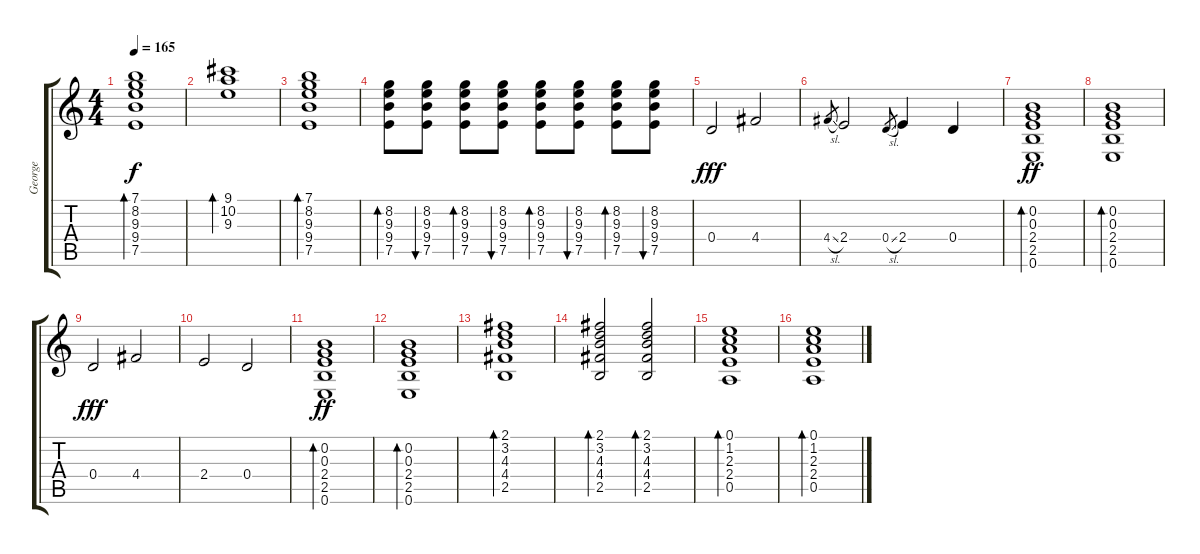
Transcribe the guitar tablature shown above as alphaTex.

\track ("George" "George") {instrument electricguitarclean}
\staff {score tabs}
\tuning (E4 B3 G3 D3 A2 E2) {hide}
\ts (4 4)
\tempo 165
\clef g2
\ks c
(7.1 8.2 9.3 9.4 7.5).1{bd 240 dy f} |
(9.1 10.2 9.3).1{bd 240} |
(7.1 8.2 9.3 9.4 7.5).1{bd 240} |
(8.2 9.3 9.4 7.5).8{bd 60} (8.2 9.3 9.4 7.5).8{bu 60} (8.2 9.3 9.4 7.5).8{bd 60} (8.2 9.3 9.4 7.5).8{bu 60} (8.2 9.3 9.4 7.5).8{bd 60} (8.2 9.3 9.4 7.5).8{bu 60} (8.2 9.3 9.4 7.5).8{bd 60} (8.2 9.3 9.4 7.5).8{bu 60} |
0.4.2{dy fff volume 16} 4.4.2 |
4.4{sl}.8{gr} 2.4.2 0.4{sl}.8{gr} 2.4.4 0.4.4 |
(0.2 0.3 2.4 2.5 0.6).1{bd 240 dy ff} |
(0.2 0.3 2.4 2.5 0.6).1{bd 240} |
0.4.2{dy fff volume 16} 4.4.2 |
2.4.2 0.4.2 |
(0.2 0.3 2.4 2.5 0.6).1{bd 240 dy ff} |
(0.2 0.3 2.4 2.5 0.6).1{bd 240} |
(2.1 3.2 4.3 4.4 2.5).1{bd 240} |
(2.1 3.2 4.3 4.4 2.5).2{bd 120} (2.1 3.2 4.3 4.4 2.5).2{bd 120} |
(0.1 1.2 2.3 2.4 0.5).1{bd 240} |
(0.1 1.2 2.3 2.4 0.5).1{bd 240}
